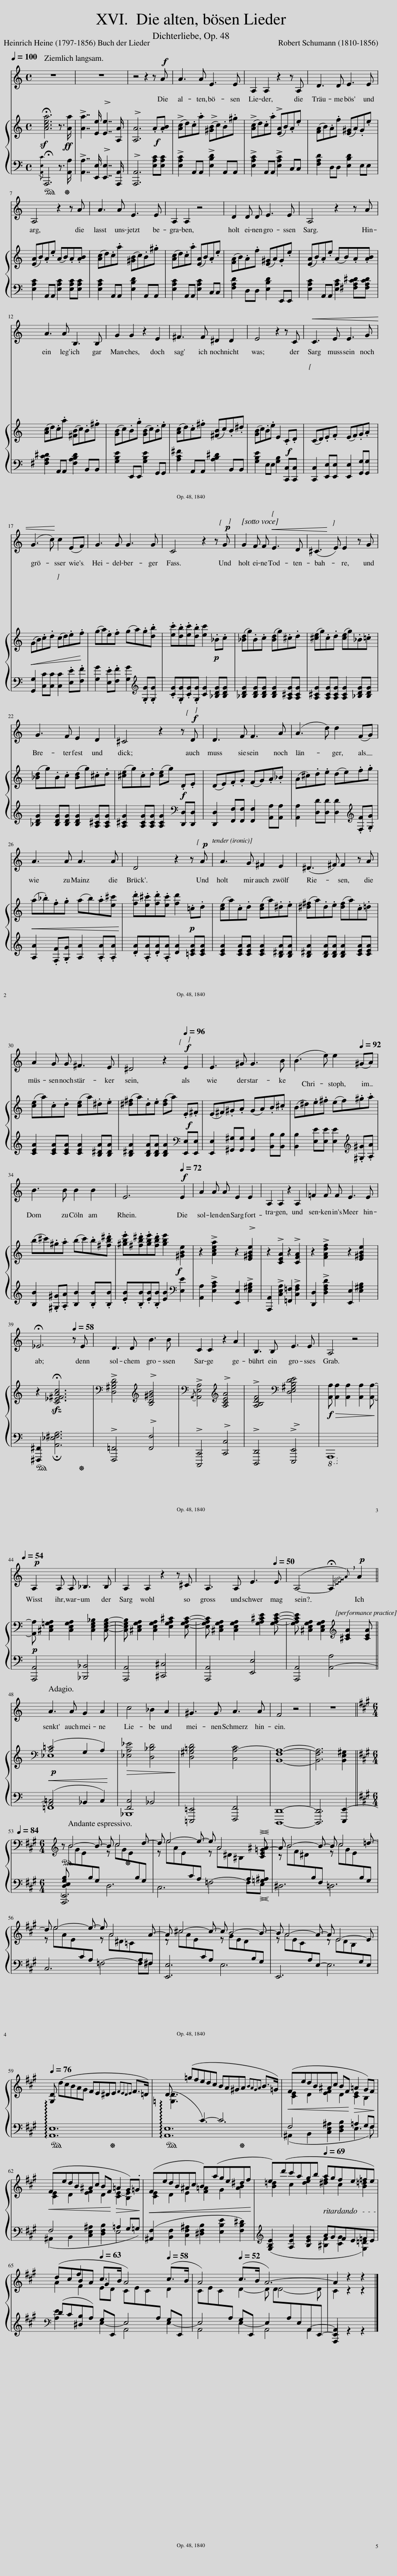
X:1
%%score 1 { ( 2 4 6 ) | ( 3 5 7 ) }
L:1/8
Q:1/4=100
M:4/4
I:linebreak $
K:C
V:1 treble
V:2 treble
V:4 treble
V:6 treble
V:3 bass
V:5 bass
V:7 bass
V:1
 z8 | z8 | z4 z2 z!f! A | A3 A E3 E | A,2 A,2 z2 z A, | %5
 D3 D E3 E |$ A,4 z2 z A | A3 A E3 E | A,2 A,2 z4 | D2 D D E3 E | %10
 A,4 z2 z A |$ A3 A B,3 B, | G2 G2 z2 E2 | ^F3 F ^D2 D2 | E4 z2 z C | %15
!<(! C3 E E3 G |$ (G3 c)!<)! c2 (EF) | G3 G G3 G | C4 z2 z!p! G | G2 F F!<(! E3 D | %20
 (^C3!<)! E) E2 z G |$ G3 F E2 D2 | ^C4 z2 z!f! D | D3 F F3 A | (A3 d) d2 (FG) |$ %25
 A3 A A3 A | D4 z2 z!p! A | A3 G ^F2 E2 | (^D3 ^F) F2 z A |$ A2 G G ^F3 E | %30
 ^D4 z2!f![Q:1/4=96] E2 | E3 ^G G3 B | (B3 e) e2[Q:1/4=92] (^GA) |$ B3 B B2 B2 | E6!f![Q:1/4=72] E2 | %35
 A2 A A E2 E2 | A,2 A,2 z2 A,2 | =F2 F F E3 E |$ !fermata!_E6[Q:1/4=58] z E | D3 D B3 B | %40
 C2 C2 z2 A2 | B,3 B, E3 E | A,4 z4 |$!p![Q:1/4=54] A,2 A, A, _B,3 B, | A,2 A,2 z2 z ^C | %45
 A,3 A, E3 E |[Q:1/4=50] (A,4- !~(!!breath!!fermata!A,2!~)!{!fermata!A)}!p! A2 ||$ A3 A G2 A2 | c4 _B2 A2 | ^G3 G A3 A | %50
 F4 z4 | z8 ||$[K:A][M:6/4][Q:1/4=84] z12 | z12 | z12 |$ %55
 z12 | z12 | z12 |$[Q:1/4=76] z12 | z12 | %60
 z12 |$ z12 | z12 | z12[Q:1/4=69] |$ z12[Q:1/4=63][Q:1/4=58] | %65
 z12[Q:1/4=52] | z4 z2 |] %67
V:2
 !fermata![Acea]6 z3/2!ff! [Aa]/ | !>![Aa]7/2 [Ee]/ !>![Ee]7/2 [A,A]/ | !>![A,A]6!f! .A.[AB] | (!>![Ac]d).c.a (!>![^GB]c).B.^g | (!>![Ac]d).c.a (!>![EA]B).A.e | %5
 ([FA]B).A.f ([E^G]A).G.e |$ ([EA]B).A.e (AB).A.[AB] | ([Ac]d).c.a ([^GB]c).B.^g | ([Ac]d).c.a ([EA]B).A.e | ([FA]B).A.f ([E^G]A).G.e | %10
 ([EA]B).A.e (AB).A.[AB] |$ ([Ac]d).c.a ([^FB]c).B.^f | ([GB]c).B.g ([GB]c).B.e | ([Ac]d).c.^f ([^FB]c).B.^d | ([GB]c).B.e E2!f! .C.D | %15
 (CD).E.F (EF).G.A |$!<(! (GB).c.d (cd).e.f!<)! | (ga).e.f (ga).g.[db] | .[ec'].[db].[ec'].[db] [ec']2!p! ._B.c | ([_Bd]g).B.c ([Bd]g).^c.d | %20
 ([^ce]g).c.d ([ce]g)._B.=c |$ ([_Bd]g).B.c ([Bd]g).^c.d | ([^ce]g).c.d ([ce]g)!f! .D.E | (DE).F.G (FG).A._B | (A^c).d.e (de).f.g |$ %25
!<(! (a._b).f.g (ab).a[e^c']!<)! | .[fd'].[e^c'].[fd'].[ec'] [fd']2!p! .=c.d | ([ce]a).c.d ([ce]a).^d.e | ([^d^f]a).d.e ([df]a).c.=d |$ ([ce]a).c.d ([ce]a).^d.e | %30
 ([^d^f]a).d.e ([df]a)!f! .E.^F | (E^F).^G.A (GA).B.^c | (B^d).e.^f (ef).^g.a |$ (b^c').^g.a (bc').b.[^fb^d'] | .[^gbe'].[^fb^d'].[gbe'].[fbd'] [gbe']2!f! [^GBe]2 | %35
 z2 !>![Acea]2 z2 !>![E^GBe]2 | z2 !>![CEA]2 z2 !>![CFA]2 | z2 !>![FAdf]2 z2 [E^GBe]2 |$ z2!sfz! !fermata![C_E^FAc]6 |[K:bass] !>![D,^G,B,D]4[K:treble] !>![B,D^GB]4 | %40
[K:bass]{/A,,} !>![A,,E,A,]4[K:treble] !>![A,CEA]4 | !>![A,B,DF]4[K:bass] !>![D,E,^G,B,DE]4 |!f! [A,,A,]!>(! [A,,A,]2 [A,,A,]2 [A,,A,]2 [A,,A,]-!>)! |$!p! [A,,A,] [^C,E,=G,A,]2 [C,E,G,A,]2 [C,E,G,_B,]2 [C,E,G,B,]- | [C,E,G,B,] [^C,E,G,A,]2 [C,E,G,A,]2 [E,G,A,^C]2 [E,G,A,C]- | %45
 [E,G,A,C] [^C,E,G,A,]2 [C,E,G,A,]2 [G,A,^CE]2 [G,A,CE]- | [G,A,CE] [^C,E,G,A,]2 [C,E,G,A,]2[K:treble] [^CEA]2 [CEA] ||$[K:bass]!p!!<(! ([A,=C]4 G,2 A,2)!<)! |!>(! [_E,A,_E]4 [D,_B,D]4!>)! | [D,^G,=B,D]4 [C,A,-C]4 | %50
 [B,,F,A,]8- | [B,,F,A,]6 [B,,E,^G,]2 ||$[K:A][M:6/4][K:treble] z B4- B- B c4 d- | d e4- e- e A4!<(!!>(! [CE=G^A-]!<)!!>)! | A B4- B- B c4 =d- |$ %55
 d e4- e- e A4 A- | A ^c4- c- c B4- B- | B A4- A- A E4- E |$ [G,D] (dcBAG FE^DE{FEDE} F>=D) | D (=gfedc BA^GA{BAGA} B>=G) | %60
!<(! (FedB^Ac B!<)!F!>(! =A2 G)F!>)! |$!<(! (FedB^Ac B!<)!F!>(! =A2 G).=G!>)! |!<(! (FedB^Ac B)(age^df!<)! | e)(d'c'agb agfe=fe) |$ (dcBA c>B A4) (c>B | %65
 A4) (c>B A6-) | A2 z2 z2 |] %67
V:3
!ped!{/!fermata![A,,E,C]} !fermata!A,,,6 z3/2 [A,,A,]/!ped-up! | !>![A,,A,]7/2 [E,,E,]/ !>![E,,E,]7/2 [A,,,A,,]/ | !>![A,,,A,,]6 [E,A,C][E,A,C] | !>![E,A,C]2 A,,A,, !>![E,B,D]2 A,,A,, | !>![E,A,C]2 A,,A,, !>![E,A,C]2 C,C, | %5
 [F,A,D]2 D,D, [E,B,D]2 E,E, |$ [E,A,C]2 A,,A,, [E,A,C]2 [E,A,C][E,A,C] | [E,A,C]2 A,,A,, [E,B,D]2 A,,A,, | [E,A,C]2 A,,A,, [E,A,C]2 C,C, | [F,A,D]2 D,D, [E,B,D]2 E,,E,, | %10
 [E,A,C]2 A,,A,, [E,A,C]2 [^F,A,C^D][F,A,CD] |$ [^F,A,C^D]2 A,,A,, [F,A,B,D]2 B,,B,, | [G,B,E]2 E,,E,, [G,B,E]2 G,,G,, | [A,C^F]2 A,,A,, [A,B,^D]2 B,,B,, | [G,B,E]2 E,E, [G,B,]2 [C,,C,][C,,C,] | %15
 [C,,C,]2 [E,,E,][E,,E,] [E,,E,]2 [G,,G,][G,,G,] |$ [G,,G,]2 [C,C][C,C] [C,C]2 .[E,E].[F,F] | [G,G]2 .[E,E].[F,F] [G,G]2[K:treble] .[G,G].[G,G] | .[CG].[G,G].[CG].[G,G] [CG]2 [_B,DG][B,DG] | [_B,DG]2 [B,DG][B,DG] [B,DG]2 [A,^CG][A,CG] | %20
 [A,^CG]2 [A,CG][A,CG] [A,CG]2 [_B,DG][B,DG] |$ [_B,DG]2 [B,DG][B,DG] [B,DG]2 [A,^CG][A,CG] | [A,^CG]2 [A,CG][A,CG] [A,CG]2[K:bass] [D,,D,][D,,D,] | [D,,D,]2 [F,,F,][F,,F,] [F,,F,]2 [A,,A,][A,,A,] | [A,,A,]2 [D,D][D,D] [D,D]2[K:treble] .[F,F].[G,G] |$ %25
 [A,A]2 .[F,F].[G,G] [A,A]2 .[A,A].[A,A] | .[DA].[A,A].[DA].[A,A] [DA]2 [=CEA][CEA] | [CEA]2 [CEA][CEA] [CEA]2 [B,^DA][B,DA] | [B,^DA]2 [B,DA][B,DA] [B,DA]2 [CEA][CEA] |$ [CEA]2 [CEA][CEA] [CEA]2 [B,^DA][B,DA] | %30
 [B,^DA]2 [B,DA][B,DA] [B,DA]2[K:bass] [E,,E,][E,,E,] | [E,,E,]2 [^G,,^G,][G,,G,] [G,,G,]2 [B,,B,][B,,B,] | [B,,B,]2 [E,E][E,E] [E,E]2[K:treble] .[^G,^G].[A,A] |$ [B,B]2 .[^G,^G].[A,A] [B,B]2 .[B,B].[B,B] | .[EB].[B,B].[EB].[B,B] [EB]2[K:bass] [E,E]2 | %35
 [A,,A,]2 !>![E,A,C]2 [E,,E,]2 !>![E,^G,B,]2 | [A,,,A,,]2 !>![C,E,A,]2 [=F,,=F,]2 !>![C,F,A,]2 | [D,,D,]2 !>![D,F,A,D]2 [E,,E,]2 [E,^G,B,]2 |$!ped! [^F,,,^F,,]2 !fermata![A,,_E,^F,A,]6!ped-up! | !>![F,,,=F,,]4 !>![F,,F,]4 | %40
 !>![C,,,C,,]4 !>![C,,C,]4 | !>![D,,,D,,]4 !>![E,,,E,,]4 |!8vb(! A,,,,8!8vb)! |$ [A,,,A,,]4 [_B,,,_B,,]4 | [A,,,A,,]4 [^C,,^C,]4 | %45
 [A,,,A,,]4 [E,,E,]4 | [A,,,A,,]4 [A,,-A,]4 ||$ ([A,,=C,]4 _B,,2 C,2) | [F,,C,]4 _B,,4 | [=E,,,=E,,]4 [F,,,F,,]4 | %50
 [D,,,D,,]8- | [D,,,D,,]6 [E,,,E,,-]2 ||$[K:A][M:6/4]!ped! [A,,,E,,]6 D,6!ped-up! | C,6 =F,4- F,!<(!!>(!E,!<)!!>)! | ^D,6 =D,6 |$ %55
 C,6 =F,4- F,^F, | [E,,E,]6 E,6 | E,,6 E,6 |$!ped! !arpeggio![A,,E,]12!ped-up! |!ped! !arpeggio![A,,E,]12!ped-up! | %60
 F,4 x4 =A,2 G,F, |$ F,4 x4 =A,2 G,=G, | ([^A,,F,]2 [B,,F,]2 [C,F,^A,]2 [^D,F,B,]2 [E,B,E]2 [F,B,^D]2) |[K:treble] ([G,B,E]2 [A,EA]2 [B,EG]2 [^B,F]2 [CG]2 [G,=D]2) |$[K:bass] [A,E]2 ^D,2 E,2- E,4 E,2- | %65
 E,4 E,2- E,2 x4 | A,,,2 z2 z2 |] %67
V:4
 x8 | x8 | x8 | x8 | x8 | %5
 x8 |$ x8 | x8 | x8 | x8 | %10
 x8 |$ x8 | x8 | x8 | x8 | %15
 x8 |$ x8 | x8 | x8 | x8 | %20
 x8 |$ x8 | x8 | x8 | x8 |$ %25
 x8 | x8 | x8 | x8 |$ x8 | %30
 x8 | x8 | x8 |$ x8 | x8 | %35
 x8 | x8 | x8 |$ x8 |[K:bass] x4[K:treble] x4 | %40
[K:bass] x4[K:treble] x4 | x4[K:bass] x4 | x8 |$ x8 | x8 | %45
 x8 | x5[K:treble] x3 ||$[K:bass] _E,8 | x8 | x8 | %50
 x8 | x8 ||$[K:A][M:6/4][K:treble]xxGE[I:staff +1]B,G,[I:staff -1]zxGE[I:staff +1]B,G, |[I:staff -1]zxAE[I:staff +1]CA,[I:staff -1]zx^D^B,[I:staff +1]A,[=G,^A,] |[I:staff -1]zxF^D[I:staff +1]B,F,[I:staff -1]zxGE[I:staff +1]B,G, |$ %55
[I:staff -1]zxAE[I:staff +1]CA,[I:staff -1]zx^D=C[I:staff +1]A,^F, |[I:staff -1]zxAE[I:staff +1]CA,[I:staff -1] z GED[I:staff +1]B,G, |[I:staff -1]zxEC[I:staff +1]A,E,-[I:staff -1]zxDB,[I:staff +1]G,E, |$ x12 |[I:staff -1] ([=G,D]3[I:staff +1] C3-) C6 | %60
[I:staff -1] [CE]2 D2 [EF]2 D2 [CE]2 B,2 |$ [CE]2 D2 [EF]2 D2 [CE-]2 [B,E]2 | [CE]2 D2 E2 [F=A]2 G2 [AB]2 | [B=d]2 c2 [de]2 [^df]2 c2 [B=d]2 |$ A2 F2 ED CEC[I:staff +1]A,[I:staff -1] D2 | %65
 CEC[I:staff +1]A,[I:staff -1] D2- D D4- D | C2 z2 z2 |] %67
V:5
 x8 | x8 | x8 | x8 | x8 | %5
 x8 |$ x8 | x8 | x8 | x8 | %10
 x8 |$ x8 | x8 | x8 | x8 | %15
 x8 |$ x8 | x6[K:treble] x2 | x8 | x8 | %20
 x8 |$ x8 | x6[K:bass] x2 | x8 | x6[K:treble] x2 |$ %25
 x8 | x8 | x8 | x8 |$ x8 | %30
 x6[K:bass] x2 | x8 | x6[K:treble] x2 |$ x8 | x6[K:bass] x2 | %35
 x8 | x8 | x8 |$ x8 | x8 | %40
 x8 | x8 |!8vb(! x8!8vb)! |$ x8 | x8 | %45
 x8 | x8 ||$ =F,,8 | _B,,,8 | x8 | %50
 x8 | x8 ||$[K:A][M:6/4] [D,E,G,B,] x x2 x8 | x12 | x12 |$ %55
 x12 | x12 | x12 |$ x12 | x12 | %60
 (^A,,2 B,,2 [C,E,^A,]2 [D,F,B,]2 E,3 F,) |$ (^A,,2 B,,2 [C,E,^A,]2 [D,F,B,]2 E,4) | x12 |[K:treble] x6 AGFE=FE |$[K:bass] (DCB,A,) G,E,, A,,4 G,E,, | %65
 A,,4 G,E,, A,,4 A,,2- | A,,2 x4 |] %67
V:6
 x8 | x8 | x8 | x8 | x8 | %5
 x8 |$ x8 | x8 | x8 | x8 | %10
 x8 |$ x8 | x8 | x8 | x8 | %15
 x8 |$ x8 | x8 | x8 | x8 | %20
 x8 |$ x8 | x8 | x8 | x8 |$ %25
 x8 | x8 | x8 | x8 |$ x8 | %30
 x8 | x8 | x8 |$ x8 | x8 | %35
 x8 | x8 | x8 |$ x8 |[K:bass] x4[K:treble] x4 | %40
[K:bass] x4[K:treble] x4 | x4[K:bass] x4 | x8 |$ x8 | x8 | %45
 x8 | x5[K:treble] x3 ||$[K:bass] x8 | x8 | x8 | %50
 x8 | x8 ||$[K:A][M:6/4][K:treble] x12 | x12 | x12 |$ %55
 x12 | x12 | x12 |$ x12 | x12 | %60
 x12 |$ x12 | x12 | x12 |$ x2 f2 G2 x6 | %65
 x12 | x6 |] %67
V:7
 x8 | x8 | x8 | x8 | x8 | %5
 x8 |$ x8 | x8 | x8 | x8 | %10
 x8 |$ x8 | x8 | x8 | x8 | %15
 x8 |$ x8 | x6[K:treble] x2 | x8 | x8 | %20
 x8 |$ x8 | x6[K:bass] x2 | x8 | x6[K:treble] x2 |$ %25
 x8 | x8 | x8 | x8 |$ x8 | %30
 x6[K:bass] x2 | x8 | x6[K:treble] x2 |$ x8 | x6[K:bass] x2 | %35
 x8 | x8 | x8 |$ x8 | x8 | %40
 x8 | x8 |!8vb(! x8!8vb)! |$ x8 | x8 | %45
 x8 | x8 ||$ x8 | x8 | x8 | %50
 x8 | x8 ||$[K:A][M:6/4] x12 | x12 | x12 |$ %55
 x12 | x12 | x12 |$ x12 | x12 | %60
 x12 |$ x12 | x12 |[K:treble] x12 |$[K:bass] x12 | %65
 x6 x[I:staff -1] D[I:staff +1]A,E,A,,E,,- | E,,2 x4 |] %67
